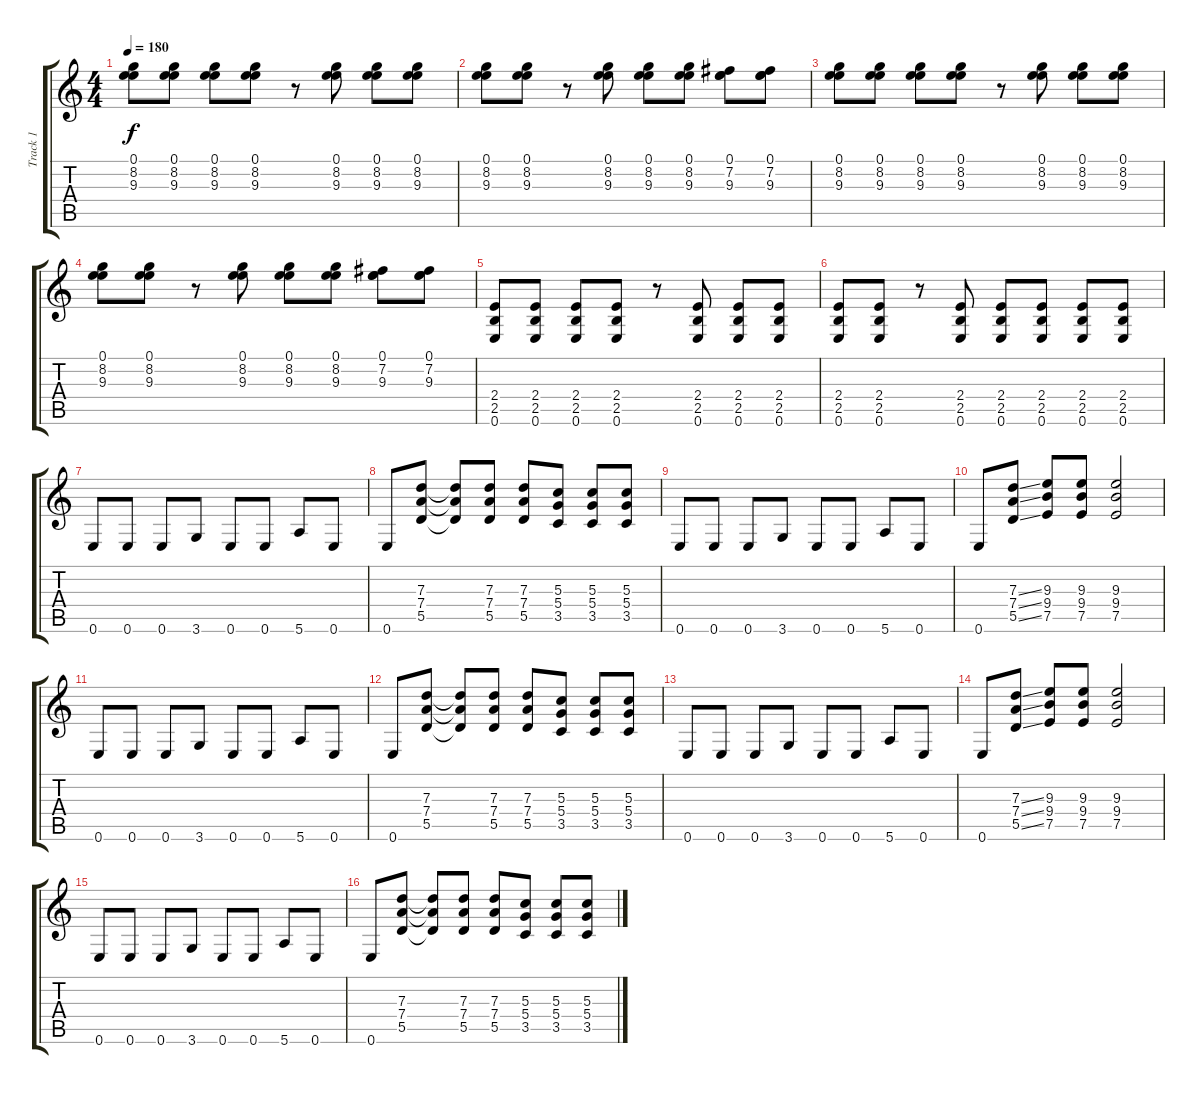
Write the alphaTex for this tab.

\track ("Track 1" "Track 1") {instrument distortionguitar}
\staff {score tabs}
\tuning (E4 B3 G3 D3 A2 E2) {hide}
\ts (4 4)
\tempo 180
\clef g2
\ks c
(0.1 8.2 9.3).8{dy f} (0.1 8.2 9.3).8 (0.1 8.2 9.3).8 (0.1 8.2 9.3).8 r.8 (0.1 8.2 9.3).8 (0.1 8.2 9.3).8 (0.1 8.2 9.3).8 |
(0.1 8.2 9.3).8 (0.1 8.2 9.3).8 r.8 (0.1 8.2 9.3).8 (0.1 8.2 9.3).8 (0.1 8.2 9.3).8 (0.1 7.2 9.3).8 (0.1 7.2 9.3).8 |
(0.1 8.2 9.3).8 (0.1 8.2 9.3).8 (0.1 8.2 9.3).8 (0.1 8.2 9.3).8 r.8 (0.1 8.2 9.3).8 (0.1 8.2 9.3).8 (0.1 8.2 9.3).8 |
(0.1 8.2 9.3).8 (0.1 8.2 9.3).8 r.8 (0.1 8.2 9.3).8 (0.1 8.2 9.3).8 (0.1 8.2 9.3).8 (0.1 7.2 9.3).8 (0.1 7.2 9.3).8 |
(2.4 2.5 0.6).8{volume 13} (2.4 2.5 0.6).8 (2.4 2.5 0.6).8 (2.4 2.5 0.6).8 r.8 (2.4 2.5 0.6).8 (2.4 2.5 0.6).8 (2.4 2.5 0.6).8 |
(2.4 2.5 0.6).8 (2.4 2.5 0.6).8 r.8 (2.4 2.5 0.6).8 (2.4 2.5 0.6).8 (2.4 2.5 0.6).8 (2.4 2.5 0.6).8 (2.4 2.5 0.6).8 |
0.6.8 0.6.8 0.6.8 3.6.8 0.6.8 0.6.8 5.6.8 0.6.8 |
0.6.8 (7.3 7.4 5.5).8 (7.3{t} 7.4{t} 5.5{t}).8 (7.3 7.4 5.5).8 (7.3 7.4 5.5).8 (5.3 5.4 3.5).8 (5.3 5.4 3.5).8 (5.3 5.4 3.5).8 |
0.6.8 0.6.8 0.6.8 3.6.8 0.6.8 0.6.8 5.6.8 0.6.8 |
0.6.8 (7.3{ss} 7.4{ss} 5.5{ss}).8 (9.3 9.4 7.5).8 (9.3 9.4 7.5).8 (9.3 9.4 7.5).2 |
0.6.8 0.6.8 0.6.8 3.6.8 0.6.8 0.6.8 5.6.8 0.6.8 |
0.6.8 (7.3 7.4 5.5).8 (7.3{t} 7.4{t} 5.5{t}).8 (7.3 7.4 5.5).8 (7.3 7.4 5.5).8 (5.3 5.4 3.5).8 (5.3 5.4 3.5).8 (5.3 5.4 3.5).8 |
0.6.8 0.6.8 0.6.8 3.6.8 0.6.8 0.6.8 5.6.8 0.6.8 |
0.6.8 (7.3{ss} 7.4{ss} 5.5{ss}).8 (9.3 9.4 7.5).8 (9.3 9.4 7.5).8 (9.3 9.4 7.5).2 |
0.6.8 0.6.8 0.6.8 3.6.8 0.6.8 0.6.8 5.6.8 0.6.8 |
0.6.8 (7.3 7.4 5.5).8 (7.3{t} 7.4{t} 5.5{t}).8 (7.3 7.4 5.5).8 (7.3 7.4 5.5).8 (5.3 5.4 3.5).8 (5.3 5.4 3.5).8 (5.3 5.4 3.5).8
